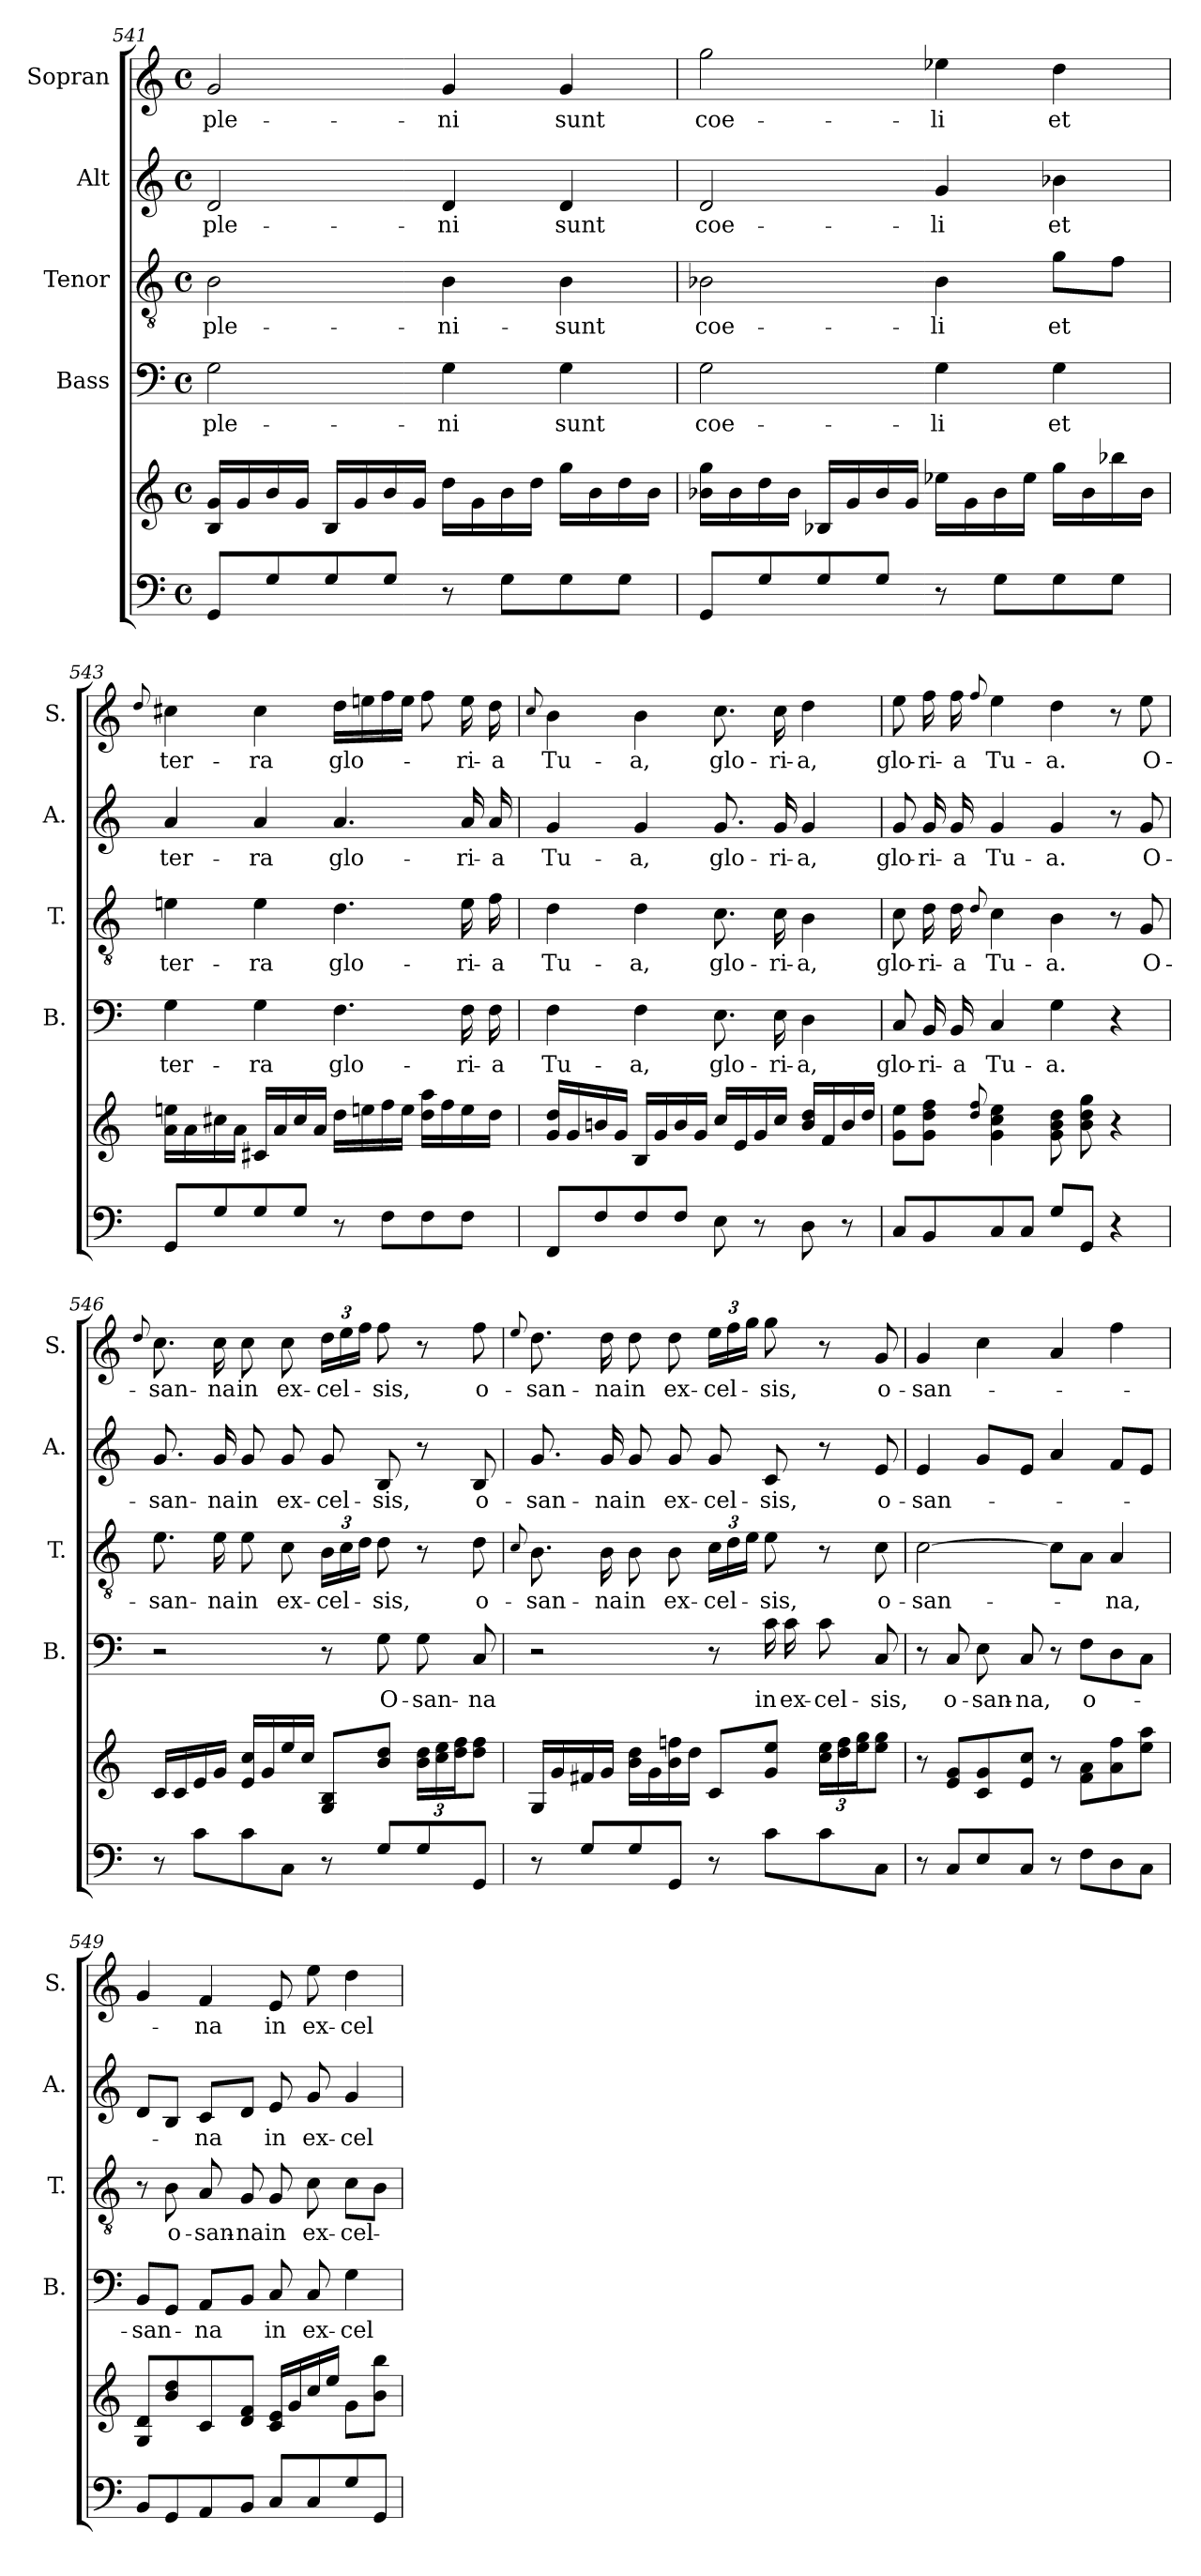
**kern	**kern	**kern	**text	**kern	**text	**kern	**text	**kern	**text
*part5	*part5	*part4	*part4	*part3	*part3	*part2	*part2	*part1	*part1
*staff6	*staff5	*staff4	*staff4	*staff3	*staff3	*staff2	*staff2	*staff1	*staff1
*	*	*I"Bass	*	*I"Tenor	*	*I"Alt	*	*I"Sopran	*
*	*	*I'B.	*	*I'T.	*	*I'A.	*	*I'S.	*
!!LO:LB:g=z
*clefF4	*clefG2	*clefF4	*	*clefGv2	*	*clefG2	*	*clefG2	*
*k[]	*k[]	*k[]	*	*k[]	*	*k[]	*	*k[]	*
*C:	*C:	*C:	*	*C:	*	*C:	*	*C:	*
*M4/4	*M4/4	*M4/4	*	*M4/4	*	*M4/4	*	*M4/4	*
*met(c)	*met(c)	*met(c)	*	*met(c)	*	*met(c)	*	*met(c)	*
=541	=541	=541	=541	=541	=541	=541	=541	=541	=541
!	!	!	!LO:LY:b	!	!LO:LY:b	!	!LO:LY:b	!	!LO:LY:b
8GG/L	16B/ 16g/LL	2G\	ple-	2B\	ple-	2d/	ple-	2g/	ple-
.	16g/	.	.	.	.	.	.	.	.
8G/	16b/	.	.	.	.	.	.	.	.
.	16g/JJ	.	.	.	.	.	.	.	.
8G/	16B/LL	.	.	.	.	.	.	.	.
.	16g/	.	.	.	.	.	.	.	.
8G/J	16b/	.	.	.	.	.	.	.	.
.	16g/JJ	.	.	.	.	.	.	.	.
!	!	!	!LO:LY:b	!	!LO:LY:b	!	!LO:LY:b	!	!LO:LY:b
8r	16dd\LL	4G\	-ni	4B\	-ni-	4d/	-ni	4g/	-ni
.	16g\	.	.	.	.	.	.	.	.
8G\L	16b\	.	.	.	.	.	.	.	.
.	16dd\JJ	.	.	.	.	.	.	.	.
!	!	!	!LO:LY:b	!	!LO:LY:b	!	!LO:LY:b	!	!LO:LY:b
8G\	16gg\LL	4G\	sunt	4B\	-sunt	4d/	sunt	4g/	sunt
.	16b\	.	.	.	.	.	.	.	.
8G\J	16dd\	.	.	.	.	.	.	.	.
.	16b\JJ	.	.	.	.	.	.	.	.
=542	=542	=542	=542	=542	=542	=542	=542	=542	=542
!	!	!	!LO:LY:b	!	!LO:LY:b	!	!LO:LY:b	!	!LO:LY:b
8GG/L	16b-X\ 16gg\LL	2G\	coe-	2B-X\	coe-	2d/	coe-	2gg\	coe-
.	16b-\	.	.	.	.	.	.	.	.
8G/	16dd\	.	.	.	.	.	.	.	.
.	16b-\JJ	.	.	.	.	.	.	.	.
8G/	16B-X/LL	.	.	.	.	.	.	.	.
.	16g/	.	.	.	.	.	.	.	.
8G/J	16b-/	.	.	.	.	.	.	.	.
.	16g/JJ	.	.	.	.	.	.	.	.
!	!	!	!LO:LY:b	!	!LO:LY:b	!	!LO:LY:b	!	!LO:LY:b
8r	16ee-X\LL	4G\	-li	4B-\	-li	4g/	-li	4ee-X\	-li
.	16g\	.	.	.	.	.	.	.	.
8G\L	16b-\	.	.	.	.	.	.	.	.
.	16ee-\JJ	.	.	.	.	.	.	.	.
!	!	!	!LO:LY:b	!	!LO:LY:b	!	!LO:LY:b	!	!LO:LY:b
8G\	16gg\LL	4G\	et	8g\L	et	4b-X\	et	4dd\	et
.	16b-\	.	.	.	.	.	.	.	.
8G\J	16bb-X\	.	.	8f\J	.	.	.	.	.
.	16b-\JJ	.	.	.	.	.	.	.	.
=543	=543	=543	=543	=543	=543	=543	=543	=543	=543
.	.	.	.	.	.	.	.	8qqdd/	.
!	!	!	!LO:LY:b	!	!LO:LY:b	!	!LO:LY:b	!	!LO:LY:b
8GG/L	16a\ 16een\LL	4G\	ter-	4en\	ter-	4a/	ter-	4cc#X\	ter-
.	16a\	.	.	.	.	.	.	.	.
8G/	16cc#X\	.	.	.	.	.	.	.	.
.	16a\JJ	.	.	.	.	.	.	.	.
!	!	!	!LO:LY:b	!	!LO:LY:b	!	!LO:LY:b	!	!LO:LY:b
8G/	16c#X/LL	4G\	-ra	4e\	-ra	4a/	-ra	4cc#\	-ra
.	16a/	.	.	.	.	.	.	.	.
8G/J	16cc#/	.	.	.	.	.	.	.	.
.	16a/JJ	.	.	.	.	.	.	.	.
!	!	!	!LO:LY:b	!	!LO:LY:b	!	!LO:LY:b	!	!LO:LY:b
8r	16dd\LL	4.F\	glo-	4.d\	glo-	4.a/	glo-	16dd\LL	glo-
.	16een\	.	.	.	.	.	.	16een\	.
8F\L	16ff\	.	.	.	.	.	.	16ff\	.
.	16ee\JJ	.	.	.	.	.	.	16ee\JJ	.
8F\	16dd\ 16aa\LL	.	.	.	.	.	.	8ff\	.
.	16ff\	.	.	.	.	.	.	.	.
!	!	!	!LO:LY:b	!	!LO:LY:b	!	!LO:LY:b	!	!LO:LY:b
8F\J	16ee\	16F\	-ri-	16e\	-ri-	16a/	-ri-	16ee\	-ri-
!	!	!	!LO:LY:b	!	!LO:LY:b	!	!LO:LY:b	!	!LO:LY:b
.	16dd\JJ	16F\	-a	16f\	-a	16a/	-a	16dd\	-a
!!LO:PB:g=z
=544	=544	=544	=544	=544	=544	=544	=544	=544	=544
.	.	.	.	.	.	.	.	8qqcc/	.
!	!	!	!LO:LY:b	!	!LO:LY:b	!	!LO:LY:b	!	!LO:LY:b
8FF/L	16g/ 16dd/LL	4F\	Tu-	4d\	Tu-	4g/	Tu-	4b\	Tu-
.	16g/	.	.	.	.	.	.	.	.
8F/	16bn/	.	.	.	.	.	.	.	.
.	16g/JJ	.	.	.	.	.	.	.	.
!	!	!	!LO:LY:b	!	!LO:LY:b	!	!LO:LY:b	!	!LO:LY:b
8F/	16B/LL	4F\	-a,	4d\	-a,	4g/	-a,	4b\	-a,
.	16g/	.	.	.	.	.	.	.	.
8F/J	16b/	.	.	.	.	.	.	.	.
.	16g/JJ	.	.	.	.	.	.	.	.
!	!	!	!LO:LY:b	!	!LO:LY:b	!	!LO:LY:b	!	!LO:LY:b
8E\	16cc/LL	8.E\	glo-	8.c\	glo-	8.g/	glo-	8.cc\	glo-
.	16e/	.	.	.	.	.	.	.	.
8r	16g/	.	.	.	.	.	.	.	.
!	!	!	!LO:LY:b	!	!LO:LY:b	!	!LO:LY:b	!	!LO:LY:b
.	16cc/JJ	16E\	-ri-	16c\	-ri-	16g/	-ri-	16cc\	-ri-
!	!	!	!LO:LY:b	!	!LO:LY:b	!	!LO:LY:b	!	!LO:LY:b
8D\	16b/ 16dd/LL	4D\	-a,	4B\	-a,	4g/	-a,	4dd\	-a,
.	16f/	.	.	.	.	.	.	.	.
8r	16b/	.	.	.	.	.	.	.	.
.	16dd/JJ	.	.	.	.	.	.	.	.
=545	=545	=545	=545	=545	=545	=545	=545	=545	=545
!	!	!	!LO:LY:b	!	!LO:LY:b	!	!LO:LY:b	!	!LO:LY:b
8C/L	8g\ 8ee\L	8C/	glo-	8c\	glo-	8g/	glo-	8ee\	glo-
!	!	!	!LO:LY:b	!	!LO:LY:b	!	!LO:LY:b	!	!LO:LY:b
8BB/	8g\ 8dd\ 8ff\J	16BB/	-ri-	16d\	-ri-	16g/	-ri-	16ff\	-ri-
!	!	!	!LO:LY:b	!	!LO:LY:b	!	!LO:LY:b	!	!LO:LY:b
.	.	16BB/	-a	16d\	-a	16g/	-a	16ff\	-a
.	8qqdd/ 8qqff/	.	.	8qqd/	.	.	.	8qqff/	.
!	!	!	!LO:LY:b	!	!LO:LY:b	!	!LO:LY:b	!	!LO:LY:b
8C/	4g\ 4cc\ 4ee\	4C/	Tu-	4c\	Tu-	4g/	Tu-	4ee\	Tu-
8C/J	.	.	.	.	.	.	.	.	.
!	!	!	!LO:LY:b	!	!LO:LY:b	!	!LO:LY:b	!	!LO:LY:b
8G/L	8g\ 8b\ 8dd\	4G\	-a.	4B\	-a.	4g/	-a.	4dd\	-a.
8GG/J	8b\ 8dd\ 8gg\	.	.	.	.	.	.	.	.
4r	4r	4r	.	8r	.	8r	.	8r	.
!	!	!	!	!	!LO:LY:b	!	!LO:LY:b	!	!LO:LY:b
.	.	.	.	8G/	O-	8g/	O-	8ee\	O-
=546	=546	=546	=546	=546	=546	=546	=546	=546	=546
.	.	.	.	.	.	.	.	8qqdd/	.
!	!	!	!	!	!LO:LY:b	!	!LO:LY:b	!	!LO:LY:b
8r	16c/LL	2r	.	8.e\	-san-	8.g/	-san-	8.cc\	-san-
.	16c/	.	.	.	.	.	.	.	.
8c\L	16e/	.	.	.	.	.	.	.	.
!	!	!	!	!	!LO:LY:b	!	!LO:LY:b	!	!LO:LY:b
.	16g/JJ	.	.	16e\	-na	16g/	-na	16cc\	-na
!	!	!	!	!	!LO:LY:b	!	!LO:LY:b	!	!LO:LY:b
8c\	16e/ 16cc/LL	.	.	8e\	in	8g/	in	8cc\	in
.	16g/	.	.	.	.	.	.	.	.
!	!	!	!	!	!LO:LY:b	!	!LO:LY:b	!	!LO:LY:b
8C\J	16ee/	.	.	8c\	ex-	8g/	ex-	8cc\	ex-
.	16cc/JJ	.	.	.	.	.	.	.	.
*	*	*	*	*Xbrackettup	*	*	*	*	*
!	!	!	!	!	!LO:LY:b	!	!LO:LY:b	!	!
*	*	*	*	*	*	*	*	*Xbrackettup	*
!	!	!	!	!	!	!	!	!	!LO:LY:b
8r	8G/ 8B/L	8r	.	24B\LL	-cel-	8g/	-cel-	24dd\LL	-cel-
.	.	.	.	24c\	.	.	.	24ee\	.
.	.	.	.	24d\JJ	.	.	.	24ff\JJ	.
!	!	!	!LO:LY:b	!	!LO:LY:b	!	!LO:LY:b	!	!LO:LY:b
8G/L	8b/ 8dd/J	8G\	O-	8d\	-sis,	8B/	-sis,	8ff\	-sis,
!	!	!	!LO:LY:b	!	!	!	!	!	!
8G/	24b\ 24dd\LL	8G\	-san-	8r	.	8r	.	8r	.
.	24cc\ 24ee\	.	.	.	.	.	.	.	.
.	24dd\ 24ff\J	.	.	.	.	.	.	.	.
!	!	!	!LO:LY:b	!	!LO:LY:b	!	!LO:LY:b	!	!LO:LY:b
8GG/J	8dd\ 8ff\J	8C/	-na	8d\	o-	8B/	o-	8ff\	o-
!!LO:LB:g=z
=547	=547	=547	=547	=547	=547	=547	=547	=547	=547
.	.	.	.	8qqc/	.	.	.	8qqee/	.
!	!	!	!	!	!LO:LY:b	!	!LO:LY:b	!	!LO:LY:b
8r	16G/LL	2r	.	8.B\	-san-	8.g/	-san-	8.dd\	-san-
.	16g/	.	.	.	.	.	.	.	.
8G/L	16f#X/	.	.	.	.	.	.	.	.
!	!	!	!	!	!LO:LY:b	!	!LO:LY:b	!	!LO:LY:b
.	16g/JJ	.	.	16B\	-na	16g/	-na	16dd\	-na
!	!	!	!	!	!LO:LY:b	!	!LO:LY:b	!	!LO:LY:b
8G/	16b\ 16dd\LL	.	.	8B\	in	8g/	in	8dd\	in
.	16g\	.	.	.	.	.	.	.	.
!	!	!	!	!	!LO:LY:b	!	!LO:LY:b	!	!LO:LY:b
8GG/J	16b\ 16ffn\	.	.	8B\	ex-	8g/	ex-	8dd\	ex-
.	16dd\JJ	.	.	.	.	.	.	.	.
!	!	!	!	!	!LO:LY:b	!	!LO:LY:b	!	!LO:LY:b
8r	8c/L	8r	.	24c\LL	-cel-	8g/	-cel-	24ee\LL	-cel-
.	.	.	.	24d\	.	.	.	24ff\	.
.	.	.	.	24e\JJ	.	.	.	24gg\JJ	.
!	!	!	!LO:LY:b	!	!LO:LY:b	!	!LO:LY:b	!	!LO:LY:b
8c\L	8g/ 8ee/J	16c\	in	8e\	-sis,	8c/	-sis,	8gg\	-sis,
!	!	!	!LO:LY:b	!	!	!	!	!	!
.	.	16c\	ex-	.	.	.	.	.	.
!	!	!	!LO:LY:b	!	!	!	!	!	!
8c\	24cc\ 24ee\LL	8c\	-cel-	8r	.	8r	.	8r	.
.	24dd\ 24ff\	.	.	.	.	.	.	.	.
.	24ee\ 24gg\J	.	.	.	.	.	.	.	.
!	!	!	!LO:LY:b	!	!LO:LY:b	!	!LO:LY:b	!	!LO:LY:b
8C\J	8ee\ 8gg\J	8C/	-sis,	8c\	o-	8e/	o-	8g/	o-
=548	=548	=548	=548	=548	=548	=548	=548	=548	=548
!	!	!	!	!	!LO:LY:b	!	!LO:LY:b	!	!LO:LY:b
8r	8r	8r	.	[2c\	-san-	4e/	-san-	4g/	-san-
!	!	!	!LO:LY:b	!	!	!	!	!	!
8C/L	8e/ 8g/L	8C/	o-	.	.	.	.	.	.
!	!	!	!LO:LY:b	!	!	!	!	!	!
8E/	8c/ 8g/	8E\	-san-	.	.	8g/L	.	4cc\	.
!	!	!	!LO:LY:b	!	!	!	!	!	!
8C/J	8e/ 8cc/J	8C/	-na,	.	.	8e/J	.	.	.
8r	8r	8r	.	8c\L]	.	4a/	.	4a/	.
!	!	!	!LO:LY:b	!	!	!	!	!	!
8F\L	8f\ 8a\L	8F\L	o-	8A\J	.	.	.	.	.
!	!	!	!	!	!LO:LY:b	!	!	!	!
8D\	8a\ 8ff\	8D\	.	4A/	-na,	8f/L	.	4ff\	.
8C\J	8ee\ 8aa\J	8C\J	.	.	.	8e/J	.	.	.
=549	=549	=549	=549	=549	=549	=549	=549	=549	=549
!	!	!	!LO:LY:b	!	!	!	!	!	!
8BB/L	8G/ 8d/L	8BB/L	-san-	8r	.	8d/L	.	4g/	.
!	!	!	!	!	!LO:LY:b	!	!	!	!
8GG/	8b/ 8dd/	8GG/J	.	8B\	o-	8B/J	.	.	.
!	!	!	!LO:LY:b	!	!LO:LY:b	!	!LO:LY:b	!	!LO:LY:b
8AA/	8c/	8AA/L	-na	8A/	-san-	8c/L	-na	4f/	-na
!	!	!	!	!	!LO:LY:b	!	!	!	!
8BB/J	8d/ 8f/J	8BB/J	.	8G/	-na	8d/J	.	.	.
!	!	!	!LO:LY:b	!	!LO:LY:b	!	!LO:LY:b	!	!LO:LY:b
8C/L	16c/ 16e/LL	8C/	in	8G/	in	8e/	in	8e/	in
.	16g/	.	.	.	.	.	.	.	.
!	!	!	!LO:LY:b	!	!LO:LY:b	!	!LO:LY:b	!	!LO:LY:b
8C/	16cc/	8C/	ex-	8c\	ex-	8g/	ex-	8ee\	ex-
.	16ee/JJ	.	.	.	.	.	.	.	.
!	!	!	!LO:LY:b	!	!LO:LY:b	!	!LO:LY:b	!	!LO:LY:b
8G/	8g\L	4G\	-cel-	8c\L	-cel-	4g/	-cel-	4dd\	-cel-
8GG/J	8b\ 8bb\J	.	.	8B\J	.	.	.	.	.
=	=	=	=	=	=	=	=	=	=
*-	*-	*-	*-	*-	*-	*-	*-	*-	*-
